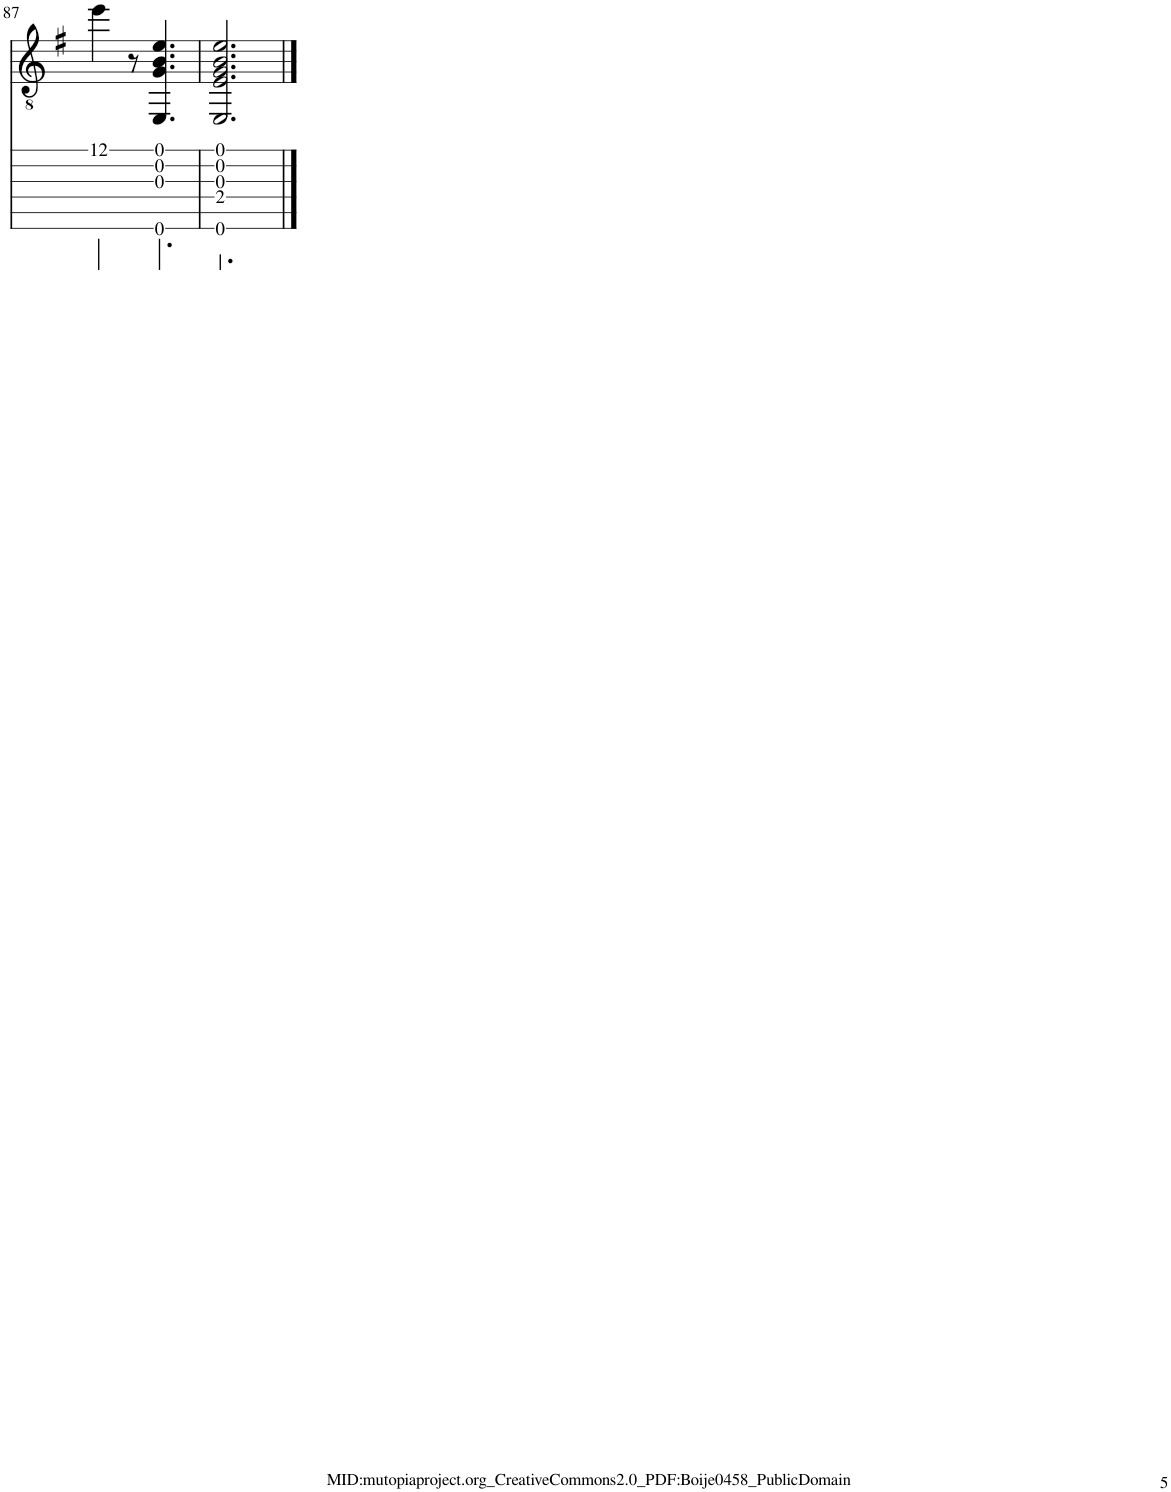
**kern	**kern
*part2	*part1
*staff2	*staff1
*I"Chitarra classica (Intavolatura)	*I"Guitar
!!LO:PB:g=z
*	*clefGv2
*k[f#]	*k[f#]
*M6/8	*M6/8
=87	=87
4ee\	4ee\
8r	8r
4.EE\ 4.G\ 4.B\ 4.e\	4.EE/ 4.G/ 4.B/ 4.e/
=88	=88
2.EE\ 2.E\ 2.G\ 2.B\ 2.e\	2.EE/ 2.E/ 2.G/ 2.B/ 2.e/
==	==
*-	*-
